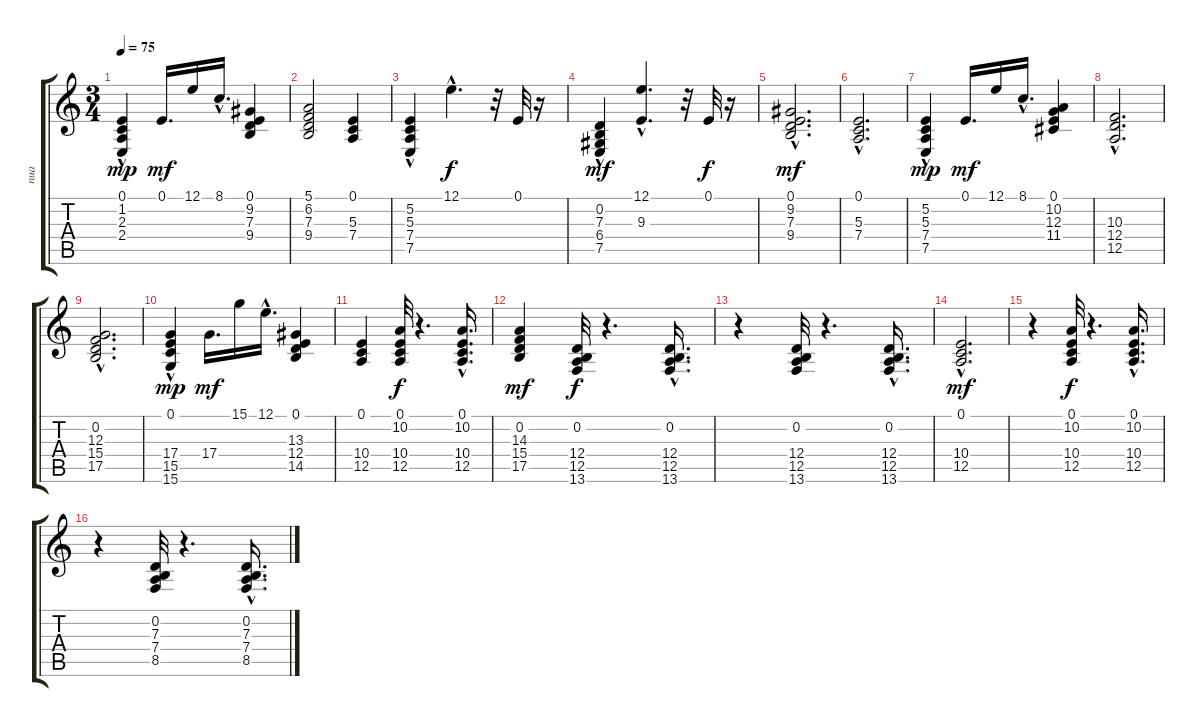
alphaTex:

\track ("пиа" "пиа") {instrument electricpiano1}
\staff {score tabs}
\tuning (E4 B3 G3 D3 A2 E2) {hide}
\ts (3 4)
\tempo 75
\clef g2
\ks c
(0.1{hac} 1.2 2.3 2.4).4{dy mp instrument electricpiano1} 0.1.16{d dy mf} 12.1.16 8.1{hac}.16{d} (0.1 9.2 7.3 9.4).4 |
(5.1 6.2 7.3 9.4).2 (0.1 5.3 7.4).4 |
(5.2 5.3{hac} 7.4{hac} 7.5{hac}).4 12.1{hac}.4{d dy f} r.32 0.1.32 r.16 |
(0.2{hac} 7.3{hac} 6.4{hac} 7.5{hac}).4{dy mf} (12.1{hac} 9.3{hac}).4{d} r.32 0.1.32{dy f} r.16 |
(0.1{hac} 9.2{hac} 7.3{hac} 9.4{hac}).2{d dy mf} |
(0.1{hac} 5.3{hac} 7.4{hac}).2{d} |
(5.2{hac} 5.3 7.4 7.5).4{dy mp} 0.1.16{d dy mf} 12.1.16 8.1{hac}.16{d} (0.1 10.2 12.3 11.4).4 |
(10.3{hac} 12.4{hac} 12.5{hac}).2{d} |
(0.2{hac} 12.3{hac} 15.4{hac} 17.5{hac}).2{d} |
(0.1 17.4{hac} 15.5 15.6).4{dy mp} 17.4.16{d dy mf} 15.1.16 12.1{hac}.16{d} (0.1 13.3 12.4 14.5).4 |
(0.1 10.4 12.5).4 (0.1 10.2 10.4 12.5).32{dy f} r.4{d} (0.1{hac} 10.2{hac} 10.4{hac} 12.5{hac}).16{d} |
(0.2 14.3 15.4 17.5).4{dy mf} (0.2 12.4 12.5 13.6).32{dy f} r.4{d} (0.2{hac} 12.4{hac} 12.5{hac} 13.6{hac}).16{d} |
r.4 (0.2 12.4 12.5 13.6).32 r.4{d} (0.2{hac} 12.4{hac} 12.5{hac} 13.6{hac}).16{d} |
(0.1{hac} 10.4{hac} 12.5{hac}).2{d dy mf} |
r.4 (0.1 10.2 10.4 12.5).32{dy f} r.4{d} (0.1{hac} 10.2{hac} 10.4{hac} 12.5{hac}).16{d} |
r.4 (0.2 7.3 7.4 8.5).32{volume 7} r.4{d} (0.2{hac} 7.3{hac} 7.4{hac} 8.5{hac}).16{d}
